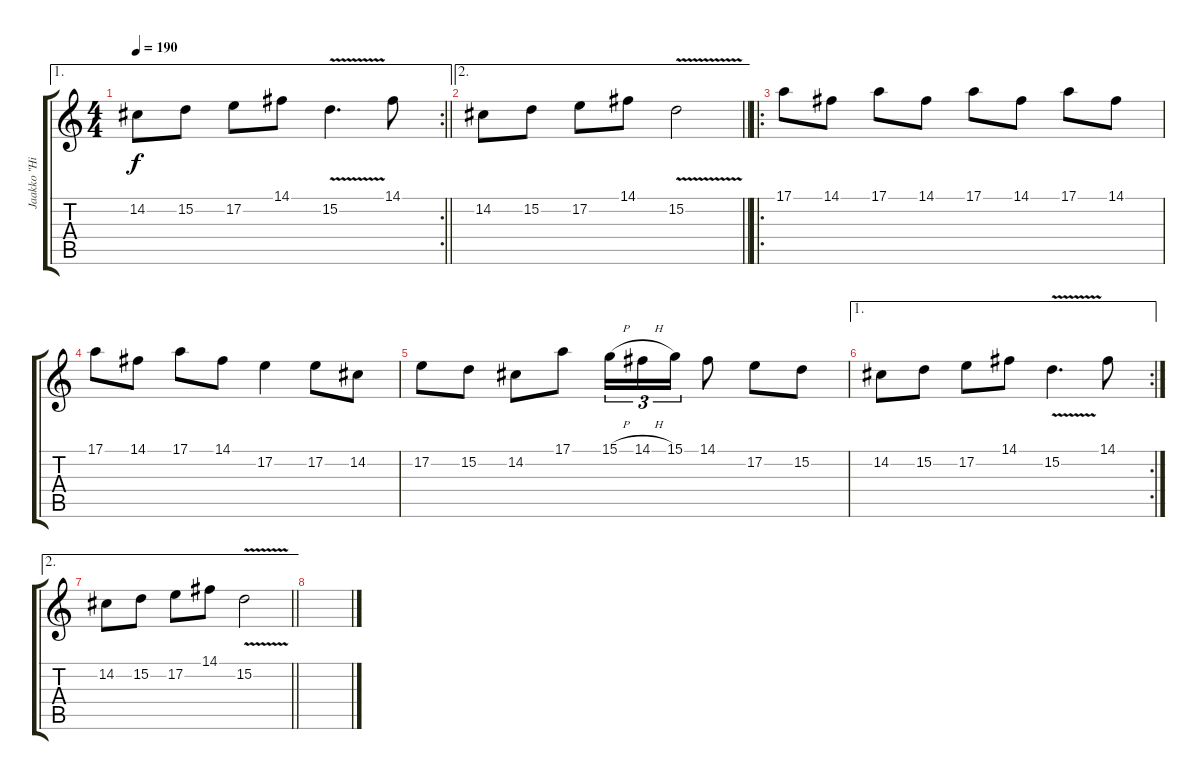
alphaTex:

\track ("Jaakko \"Hittavainen\" Lemmetty" "Jaakko \"Hi") {instrument violin}
\staff {score tabs}
\tuning (E4 B3 G3 D3 A2 E2) {hide}
\ae 1
\rc 2
\ts (4 4)
\tempo 190
\clef g2
\barLineRight lightlight
\ks c
14.2.8{dy f} 15.2.8 17.2.8 14.1.8 15.2{v}.4{d} 14.1.8 |
\ae 2
\barLineRight lightlight
14.2.8 15.2.8 17.2.8 14.1.8 15.2{v}.2 |
\ro
17.1.8 14.1.8 17.1.8 14.1.8 17.1.8 14.1.8 17.1.8 14.1.8 |
17.1.8 14.1.8 17.1.8 14.1.8 17.2.4 17.2.8 14.2.8 |
17.2.8 15.2.8 14.2.8 17.1.8 15.1{h}.16{tu (3 2)} 14.1{h}.16{tu (3 2)} 15.1.16{tu (3 2)} 14.1.8 17.2.8 15.2.8 |
\ae 1
\rc 2
14.2.8 15.2.8 17.2.8 14.1.8 15.2{v}.4{d} 14.1.8 |
\ae 2
\barLineRight lightlight
14.2.8 15.2.8 17.2.8 14.1.8 15.2{v}.2 |
\section ("" "")
